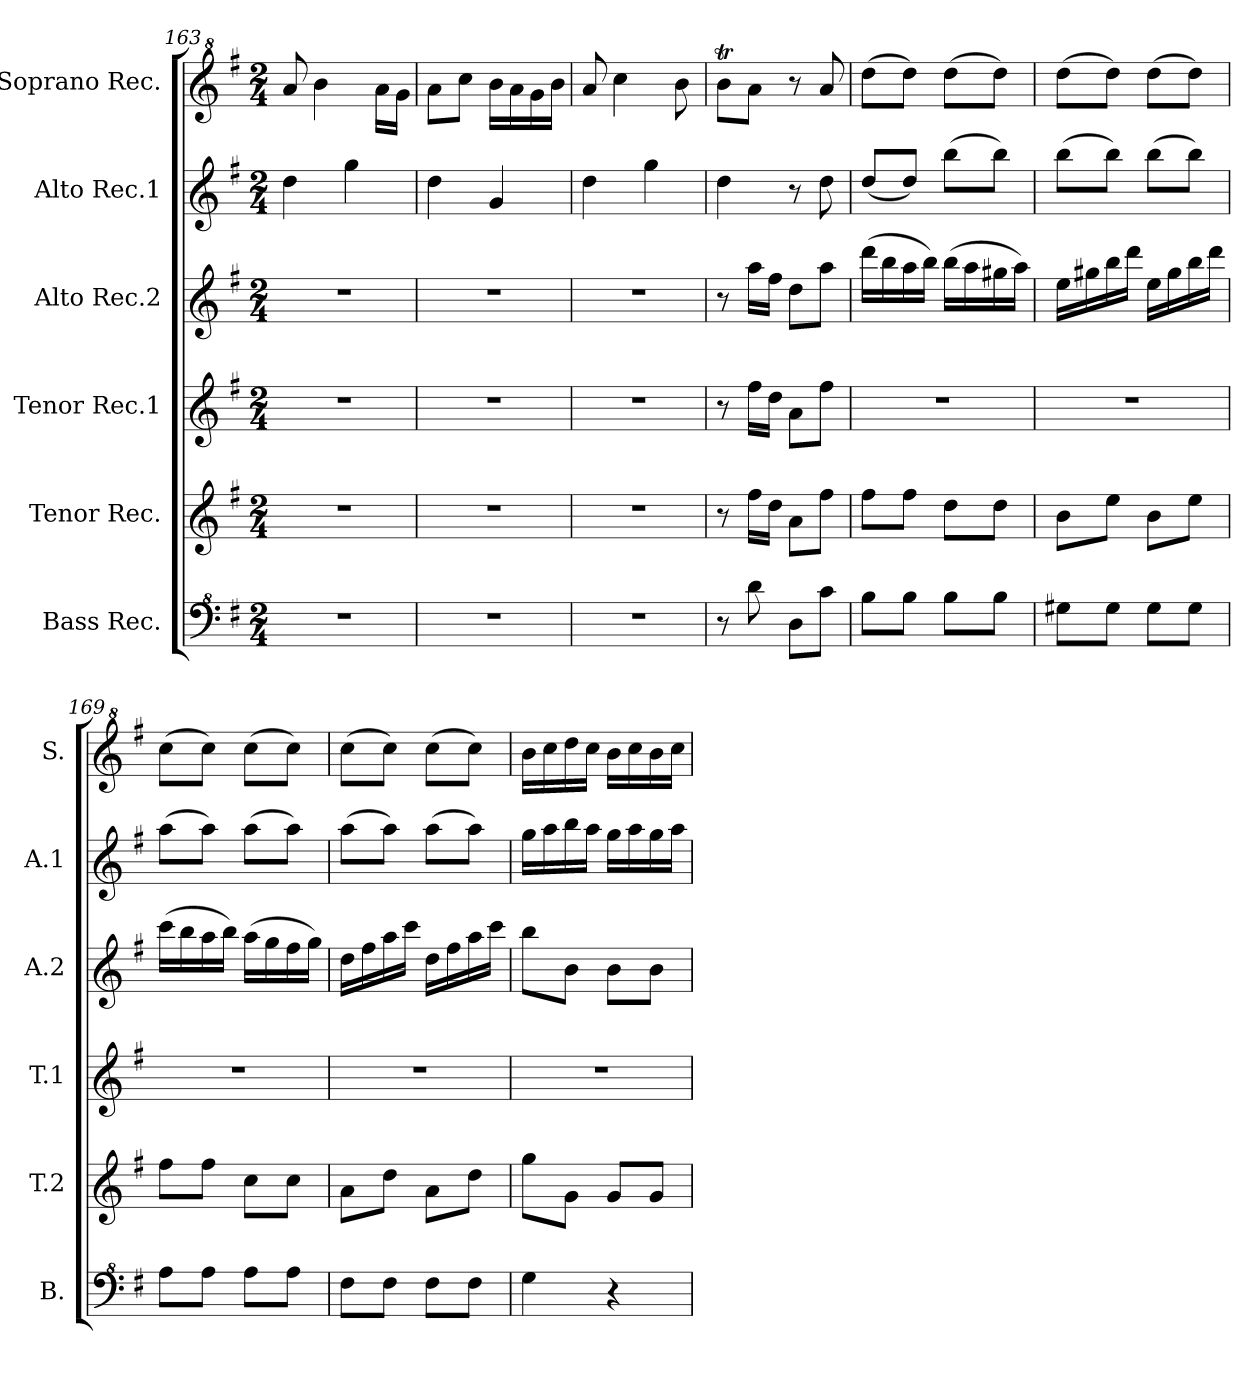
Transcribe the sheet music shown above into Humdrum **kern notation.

**kern	**kern	**kern	**kern	**kern	**kern
*part6	*part5	*part4	*part3	*part2	*part1
*staff6	*staff5	*staff4	*staff3	*staff2	*staff1
*I"Bass Rec.	*I"Tenor Rec.	*I"Tenor Rec.1	*I"Alto Rec.2	*I"Alto Rec.1	*I"Soprano Rec.
*I'B.	*I'T.2	*I'T.1	*I'A.2	*I'A.1	*I'S.
*clefF^4	*clefG2	*clefG2	*clefG2	*clefG2	*clefG^2
*k[f#]	*k[f#]	*k[f#]	*k[f#]	*k[f#]	*k[f#]
*M2/4	*M2/4	*M2/4	*M2/4	*M2/4	*M2/4
=163	=163	=163	=163	=163	=163
2r	2r	2r	2r	4dd\	8aa/
.	.	.	.	.	4bb\
.	.	.	.	4gg\	.
.	.	.	.	.	16aa\LL
.	.	.	.	.	16gg\JJ
=164	=164	=164	=164	=164	=164
2r	2r	2r	2r	4dd\	8aa\L
.	.	.	.	.	8ccc\J
.	.	.	.	4g/	16bb\LL
.	.	.	.	.	16aa\
.	.	.	.	.	16gg\
.	.	.	.	.	16bb\JJ
=165	=165	=165	=165	=165	=165
2r	2r	2r	2r	4dd\	8aa/
.	.	.	.	.	4ccc\
.	.	.	.	4gg\	.
.	.	.	.	.	8bb\
!!LO:LB:g=z
=166	=166	=166	=166	=166	=166
8r	8r	8r	8r	4dd\	8bbt\L
8dd\	16ff#\LL	16ff#\LL	16aa\LL	.	8aa\J
.	16dd\JJ	16dd\JJ	16ff#\JJ	.	.
8d\L	8a\L	8a\L	8dd\L	8r	8r
8cc\J	8ff#\J	8ff#\J	8aa\J	8dd\	8aa/
=167	=167	=167	=167	=167	=167
8b\L	8ff#\L	2r	(>16ddd\LL	(8dd/L	(>8ddd\L
.	.	.	16bb\	.	.
8b\J	8ff#\J	.	16aa\	8dd/J)	8ddd\J)
.	.	.	16bb\JJ)	.	.
8b\L	8dd\L	.	(>16bb\LL	(>8bb\L	(>8ddd\L
.	.	.	16aa\	.	.
8b\J	8dd\J	.	16gg#X\	8bb\J)	8ddd\J)
.	.	.	16aa\JJ)	.	.
=168	=168	=168	=168	=168	=168
8g#X\L	8b\L	2r	16ee\LL	(>8bb\L	(>8ddd\L
.	.	.	16gg#X\	.	.
8g#\J	8ee\J	.	16bb\	8bb\J)	8ddd\J)
.	.	.	16ddd\JJ	.	.
8g#\L	8b\L	.	16ee\LL	(>8bb\L	(>8ddd\L
.	.	.	16gg#\	.	.
8g#\J	8ee\J	.	16bb\	8bb\J)	8ddd\J)
.	.	.	16ddd\JJ	.	.
=169	=169	=169	=169	=169	=169
8a\L	8ff#\L	2r	(>16ccc\LL	(>8aa\L	(>8ccc\L
.	.	.	16bb\	.	.
8a\J	8ff#\J	.	16aa\	8aa\J)	8ccc\J)
.	.	.	16bb\JJ)	.	.
8a\L	8cc\L	.	(>16aa\LL	(>8aa\L	(>8ccc\L
.	.	.	16gg\	.	.
8a\J	8cc\J	.	16ff#\	8aa\J)	8ccc\J)
.	.	.	16gg\JJ)	.	.
=170	=170	=170	=170	=170	=170
8f#\L	8a\L	2r	16dd\LL	(>8aa\L	(>8ccc\L
.	.	.	16ff#\	.	.
8f#\J	8dd\J	.	16aa\	8aa\J)	8ccc\J)
.	.	.	16ccc\JJ	.	.
8f#\L	8a\L	.	16dd\LL	(>8aa\L	(>8ccc\L
.	.	.	16ff#\	.	.
8f#\J	8dd\J	.	16aa\	8aa\J)	8ccc\J)
.	.	.	16ccc\JJ	.	.
=171	=171	=171	=171	=171	=171
4g\	8gg\L	2r	8bb\L	16gg\LL	16bb\LL
.	.	.	.	16aa\	16ccc\
.	8g\J	.	8b\J	16bb\	16ddd\
.	.	.	.	16aa\JJ	16ccc\JJ
4r	8g/L	.	8b\L	16gg\LL	16bb\LL
.	.	.	.	16aa\	16ccc\
.	8g/J	.	8b\J	16gg\	16bb\
.	.	.	.	16aa\JJ	16ccc\JJ
=	=	=	=	=	=
*-	*-	*-	*-	*-	*-
